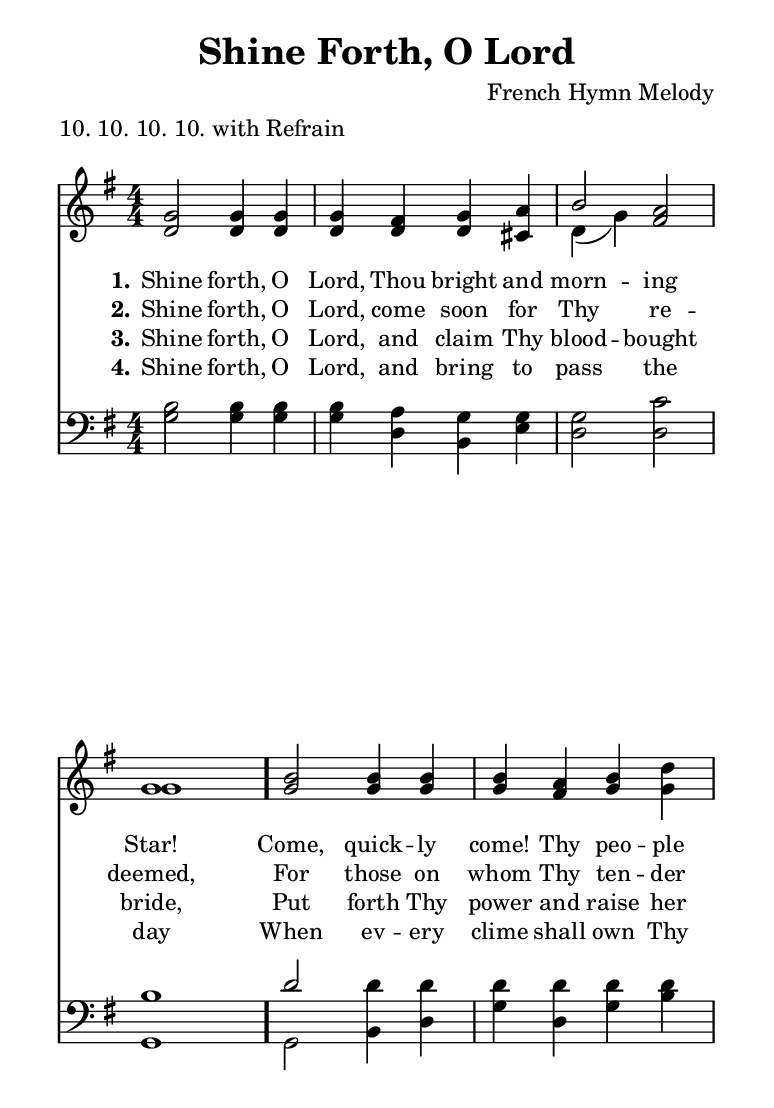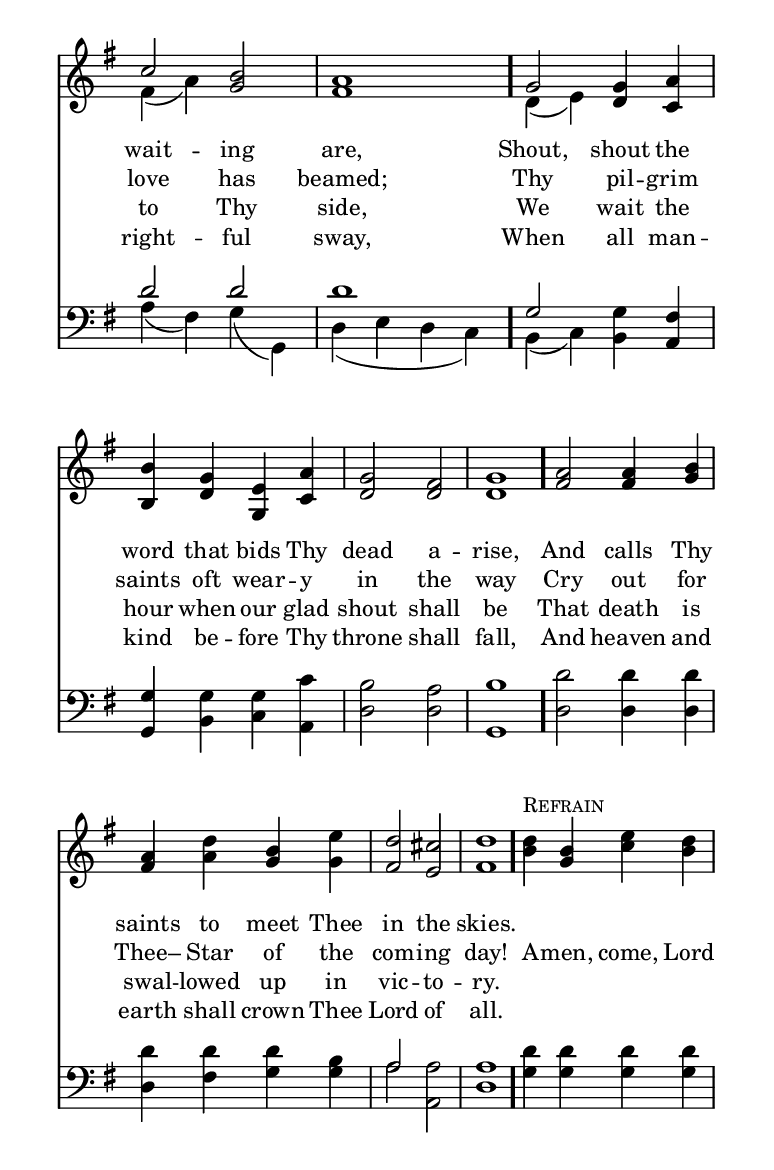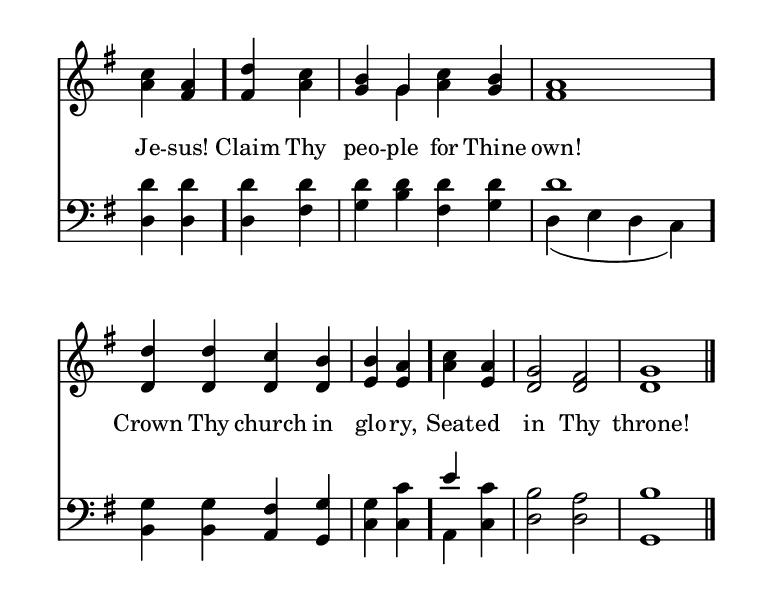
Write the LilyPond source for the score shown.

\include "common/global.ily"
\paper {
  \include "common/paper.ily"
}

\header{
  hymnnumber = "203"
  title = "Shine Forth, O Lord"
  tunename = "Viens, Seigneur"
  meter = "10. 10. 10. 10. with Refrain"
  poet = ""
  composer = "French Hymn Melody"
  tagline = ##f
}

global = {
  \include "common/overrides.ily"
  \override Staff.TimeSignature.style = #'numbered
  \time 4/4
  \override Score.MetronomeMark.transparent = ##t % hide all fermata changes too
  \tempo 4=120
  \key g \major
  \autoBeamOff
}

notesSoprano = {
\global
\relative c'' {

  g2 g4 g | g fis g a | b2 a | g1 |
  b2 b4 b | b a b d | c2 b | a1 |
  g2 g4 a | b g e a | g2 fis | g1 |
  a2 a4 b | a d b e | d2 cis | d1 |

  << s^\markup { \small \caps "Refrain" }
  { d4 b e d | c a d c | b g c b | a1 } >>
  d4 d c b | b a c a | g2 fis | g1 |

  \bar "|."

}
}

notesAlto = {
\global
\relative e' {

  d2 d4 d | d d d cis | d( g) fis2 | g1 |
  g2 g4 g | g fis g g | fis( a) g2 | fis1 |
  d4( e) d c | b d g, c | d2 d | d1 |
  fis2 fis4 g | fis4 a g g | fis2 e | fis1 |

  b4 g c b | a fis fis a | g g a g | fis1 |
  d4 d d d | e e a e | d2 d | d1 |

}
}

notesTenor = {
\global
\relative a {

  b2 b4 b | b a g g | g2 c | b1 |
  d2 d4 d | d d d d | d2 d | d1 |
  g,2 g4 fis | g g g c | b2 a | b1 |
  d2 d4 d | d d d b | a2 a | a1 |

  d4 d d d | d d d d | d d d d | d1 |
  g,4 g fis g | g c e c | b2 a | b1 |

}
}

notesBass = {
\global
\relative f {

  g2 g4 g | g d b e | d2 d | g,1 |
  g2 b4 d | g d g b | a( fis) g( g,) | d'4( e d c)
  b4( c) b a | g b c a | d2 d | g,1 |
  d'2 d4 d | d fis g g | a2 a, | d1 |

  g4 g g g | d d d fis | g b fis g | d( e d c)
  b4 b a g | c c a c | d2 d | g,1 |

}
}

Refrain = \lyricmode {

{ \eogbreak }

A -- men, come, Lord Je -- sus! \bar "."
Claim Thy peo -- ple for Thine own! \bar "."
Crown Thy church in glo -- ry, \bar "."
Seat -- ed in Thy throne! \bar "."

}

wordsA = \lyricmode {
\set stanza = "1."

Shine forth, O Lord, Thou bright and morn -- ing Star! \bar "."
Come, quick -- ly come! Thy peo -- ple wait -- ing are, \bar "."
Shout, shout the word that bids Thy dead a -- rise, \bar "."
And calls Thy saints to meet Thee in the skies. \bar "."

}

wordsB = \lyricmode {
\set stanza = "2."

Shine forth, O Lord, come soon for Thy re -- deemed,
For those on whom Thy ten -- der love has beamed;
Thy pil -- grim saints oft wear -- y in the way
Cry out for Thee– Star of the com -- ing day!

\Refrain

}

wordsC = \lyricmode {
\set stanza = "3."

Shine forth, O Lord, and claim Thy blood -- bought bride,
Put forth Thy power and raise her to Thy side,
We wait the hour when our glad shout shall be
That death is swal -- lowed up in vic -- to -- ry.

}

wordsD = \lyricmode {
\set stanza = "4."

Shine forth, O Lord, and bring to pass the day
When ev -- ery clime shall own Thy right -- ful sway,
When all man -- kind be -- fore Thy throne shall fall,
And heaven and earth shall crown Thee Lord of all.

}

\score {
  \context ChoirStaff <<
    \context Staff = upper <<
      \set Staff.autoBeaming = ##f
      \set ChoirStaff.systemStartDelimiter = #'SystemStartBar
      \set ChoirStaff.printPartCombineTexts = ##f
      \partcombine #'(2 . 9) \notesSoprano \notesAlto
      \context NullVoice = sopranos { \voiceOne << \notesSoprano >> }
      \context NullVoice = altos { \voiceTwo << \notesAlto >> }
      \context Lyrics = one   \lyricsto sopranos \wordsA
      \context Lyrics = two   \lyricsto sopranos \wordsB
      \context Lyrics = three \lyricsto sopranos \wordsC
      \context Lyrics = four  \lyricsto sopranos \wordsD
    >>
    \context Staff = men <<
      \set Staff.autoBeaming = ##f
      \clef bass
      \set ChoirStaff.printPartCombineTexts = ##f
      \partcombine #'(2 . 9) \notesTenor \notesBass
      \context NullVoice = tenors { \voiceOne << \notesTenor >> }
      \context NullVoice = basses { \voiceTwo << \notesBass >> }
    >>
  >>
  \layout {
    \include "common/layout.ily"
  }
  \midi{
    \include "common/midi.ily"
  }
}

\version "2.19.49"  % necessary for upgrading to future LilyPond versions.

% vi:set et ts=2 sw=2 ai nocindent syntax=lilypond:
